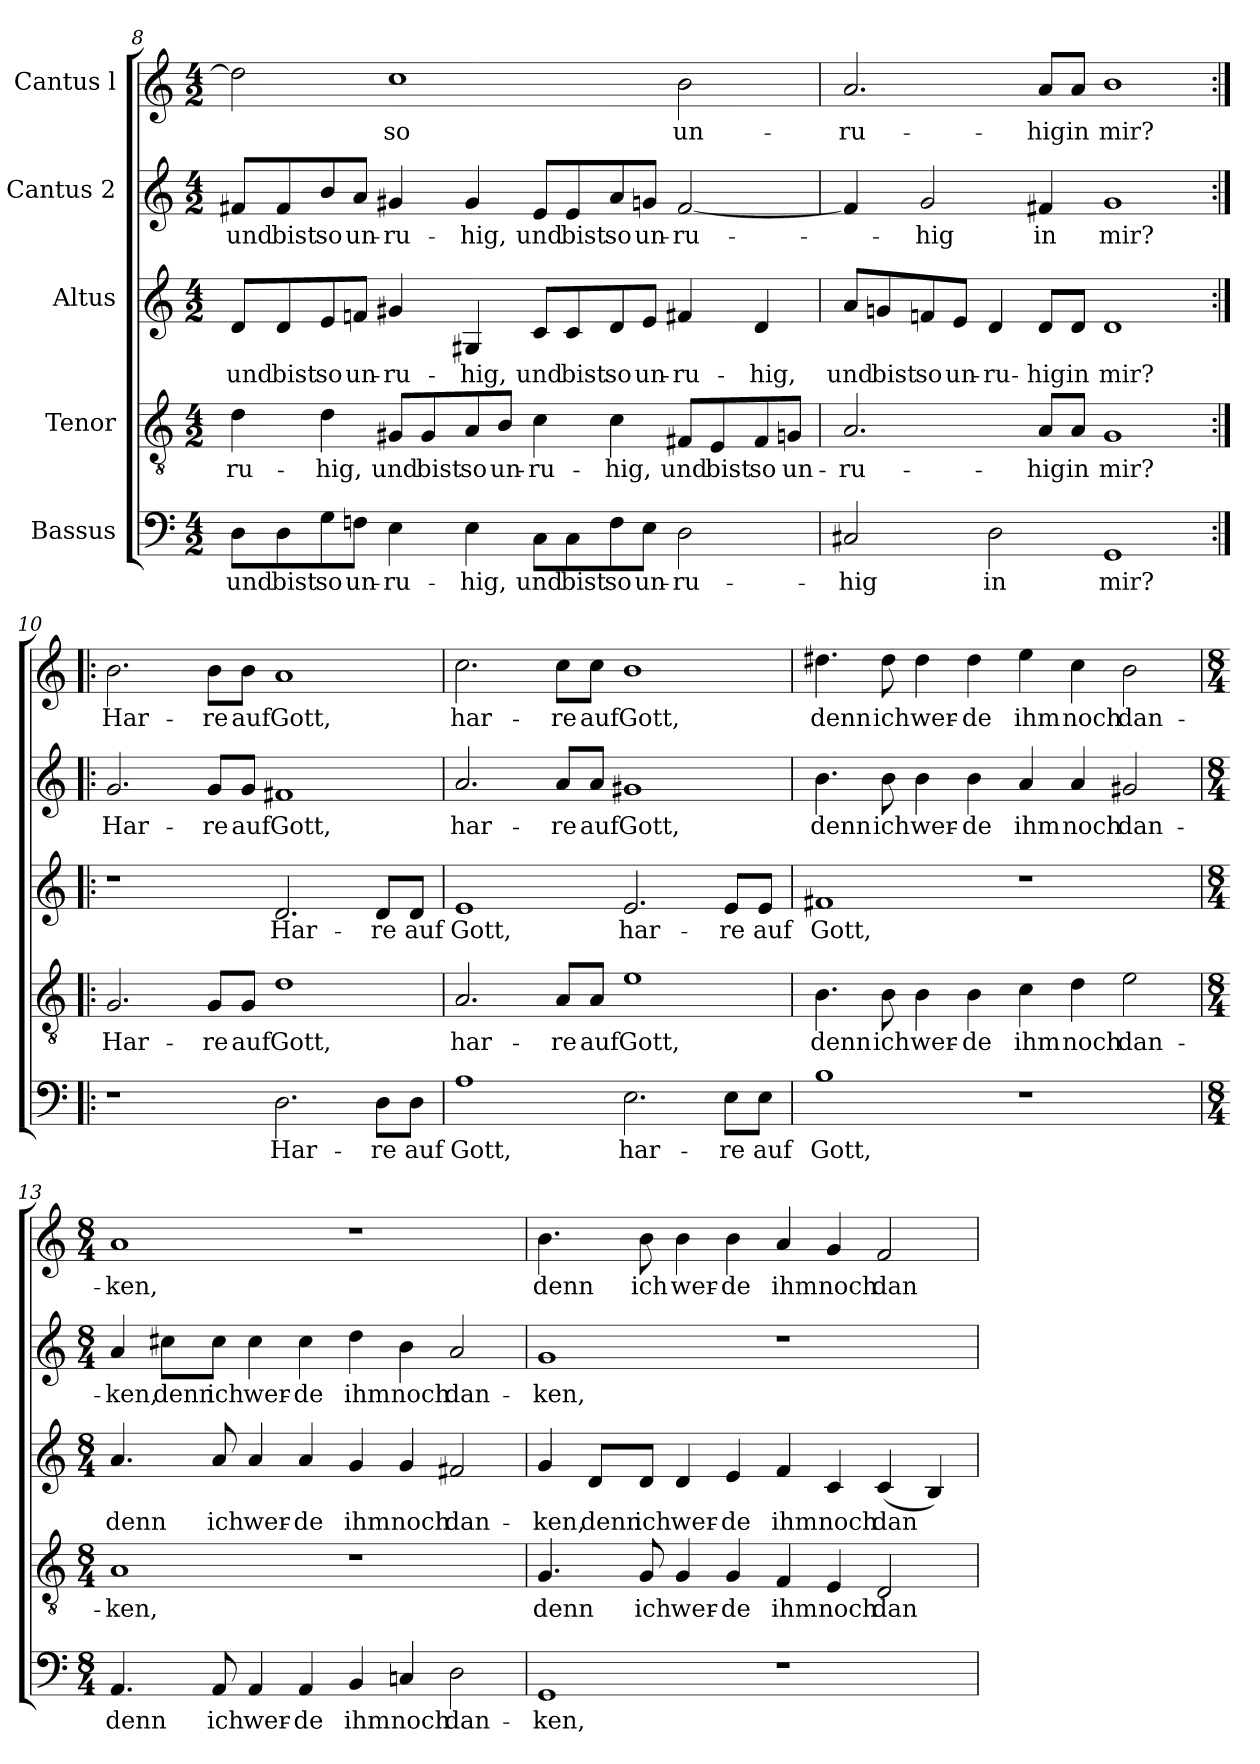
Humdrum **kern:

**kern	**text	**kern	**text	**kern	**text	**kern	**text	**kern	**text
*part5	*part5	*part4	*part4	*part3	*part3	*part2	*part2	*part1	*part1
*staff5	*staff5	*staff4	*staff4	*staff3	*staff3	*staff2	*staff2	*staff1	*staff1
*I"Bassus	*	*I"Tenor	*	*I"Altus	*	*I"Cantus 2	*	*I"Cantus l	*
!!LO:LB:g=z
*clefF4	*	*clefGv2	*	*clefG2	*	*clefG2	*	*clefG2	*
*k[]	*	*k[]	*	*k[]	*	*k[]	*	*k[]	*
*C:	*	*C:	*	*C:	*	*C:	*	*C:	*
*M4/2	*	*M4/2	*	*M4/2	*	*M4/2	*	*M4/2	*
=8	=8	=8	=8	=8	=8	=8	=8	=8	=8
!	!LO:LY:b	!	!LO:LY:b	!	!LO:LY:b	!	!LO:LY:b	!	!
8D\L	und	4d\	-ru-	8d/L	und	8f#X/L	und	2dd\]	.
!	!LO:LY:b	!	!	!	!LO:LY:b	!	!LO:LY:b	!	!
8D\	bist	.	.	8d/	bist	8f#/	bist	.	.
!	!LO:LY:b	!	!LO:LY:b	!	!LO:LY:b	!	!LO:LY:b	!	!
8G\	so	4d\	-hig,	8e/	so	8b/	so	.	.
!	!LO:LY:b	!	!	!	!LO:LY:b	!	!LO:LY:b	!	!
8Fn\J	un-	.	.	8fn/J	un-	8a/J	un-	.	.
!	!LO:LY:b	!	!LO:LY:b	!	!LO:LY:b	!	!LO:LY:b	!	!LO:LY:b
4E\	-ru-	8G#X/L	und	4g#X/	-ru-	4g#X/	-ru-	1cc	so
!	!	!	!LO:LY:b	!	!	!	!	!	!
.	.	8G#/	bist	.	.	.	.	.	.
!	!LO:LY:b	!	!LO:LY:b	!	!LO:LY:b	!	!LO:LY:b	!	!
4E\	-hig,	8A/	so	4G#X/	-hig,	4g#/	-hig,	.	.
!	!	!	!LO:LY:b	!	!	!	!	!	!
.	.	8B/J	un-	.	.	.	.	.	.
!	!LO:LY:b	!	!LO:LY:b	!	!LO:LY:b	!	!LO:LY:b	!	!
8C\L	und	4c\	-ru-	8c/L	und	8e/L	und	.	.
!	!LO:LY:b	!	!	!	!LO:LY:b	!	!LO:LY:b	!	!
8C\	bist	.	.	8c/	bist	8e/	bist	.	.
!	!LO:LY:b	!	!LO:LY:b	!	!LO:LY:b	!	!LO:LY:b	!	!
8F\	so	4c\	-hig,	8d/	so	8a/	so	.	.
!	!LO:LY:b	!	!	!	!LO:LY:b	!	!LO:LY:b	!	!
8E\J	un-	.	.	8e/J	un-	8gn/J	un-	.	.
!	!LO:LY:b	!	!LO:LY:b	!	!LO:LY:b	!	!LO:LY:b	!	!LO:LY:b
2D\	-ru-	8F#X/L	und	4f#X/	-ru-	[2f#/	-ru-	2b\	un-
!	!	!	!LO:LY:b	!	!	!	!	!	!
.	.	8E/	bist	.	.	.	.	.	.
!	!	!	!LO:LY:b	!	!LO:LY:b	!	!	!	!
.	.	8F#/	so	4d/	-hig,	.	.	.	.
!	!	!	!LO:LY:b	!	!	!	!	!	!
.	.	8Gn/J	un-	.	.	.	.	.	.
=9	=9	=9	=9	=9	=9	=9	=9	=9	=9
!	!LO:LY:b	!	!LO:LY:b	!	!LO:LY:b	!	!	!	!LO:LY:b
2C#X/	-hig	2.A/	-ru-	8a/L	und	4f#/]	.	2.a/	-ru-
!	!	!	!	!	!LO:LY:b	!	!	!	!
.	.	.	.	8gn/	bist	.	.	.	.
!	!	!	!	!	!LO:LY:b	!	!LO:LY:b	!	!
.	.	.	.	8fn/	so	2g/	-hig	.	.
!	!	!	!	!	!LO:LY:b	!	!	!	!
.	.	.	.	8e/J	un-	.	.	.	.
!	!LO:LY:b	!	!	!	!LO:LY:b	!	!	!	!
2D\	in	.	.	4d/	-ru-	.	.	.	.
!	!	!	!LO:LY:b	!	!LO:LY:b	!	!LO:LY:b	!	!LO:LY:b
.	.	8A/L	-hig	8d/L	-hig	4f#/	in	8a/L	-hig
!	!	!	!LO:LY:b	!	!LO:LY:b	!	!	!	!LO:LY:b
.	.	8A/J	in	8d/J	in	.	.	8a/J	in
!	!LO:LY:b	!	!LO:LY:b	!	!LO:LY:b	!	!LO:LY:b	!	!LO:LY:b
1GG	mir?	1G	mir?	1d	mir?	1g	mir?	1b	mir?
!!LO:PB:g=z
=10:|!|:	=10:|!|:	=10:|!|:	=10:|!|:	=10:|!|:	=10:|!|:	=10:|!|:	=10:|!|:	=10:|!|:	=10:|!|:
!	!	!	!LO:LY:b	!	!	!	!LO:LY:b	!	!LO:LY:b
1r	.	2.G/	Har-	1r	.	2.g/	Har-	2.b\	Har-
!	!	!	!LO:LY:b	!	!	!	!LO:LY:b	!	!LO:LY:b
.	.	8G/L	-re	.	.	8g/L	-re	8b\L	-re
!	!	!	!LO:LY:b	!	!	!	!LO:LY:b	!	!LO:LY:b
.	.	8G/J	auf	.	.	8g/J	auf	8b\J	auf
!	!LO:LY:b	!	!LO:LY:b	!	!LO:LY:b	!	!LO:LY:b	!	!LO:LY:b
2.D\	Har-	1d	Gott,	2.d/	Har-	1f#X	Gott,	1a	Gott,
!	!LO:LY:b	!	!	!	!LO:LY:b	!	!	!	!
8D\L	-re	.	.	8d/L	-re	.	.	.	.
!	!LO:LY:b	!	!	!	!LO:LY:b	!	!	!	!
8D\J	auf	.	.	8d/J	auf	.	.	.	.
=11	=11	=11	=11	=11	=11	=11	=11	=11	=11
!	!LO:LY:b	!	!LO:LY:b	!	!LO:LY:b	!	!LO:LY:b	!	!LO:LY:b
1A	Gott,	2.A/	har-	1e	Gott,	2.a/	har-	2.cc\	har-
!	!	!	!LO:LY:b	!	!	!	!LO:LY:b	!	!LO:LY:b
.	.	8A/L	-re	.	.	8a/L	-re	8cc\L	-re
!	!	!	!LO:LY:b	!	!	!	!LO:LY:b	!	!LO:LY:b
.	.	8A/J	auf	.	.	8a/J	auf	8cc\J	auf
!	!LO:LY:b	!	!LO:LY:b	!	!LO:LY:b	!	!LO:LY:b	!	!LO:LY:b
2.E\	har-	1e	Gott,	2.e/	har-	1g#X	Gott,	1b	Gott,
!	!LO:LY:b	!	!	!	!LO:LY:b	!	!	!	!
8E\L	-re	.	.	8e/L	-re	.	.	.	.
!	!LO:LY:b	!	!	!	!LO:LY:b	!	!	!	!
8E\J	auf	.	.	8e/J	auf	.	.	.	.
=12	=12	=12	=12	=12	=12	=12	=12	=12	=12
!	!LO:LY:b	!	!LO:LY:b	!	!LO:LY:b	!	!LO:LY:b	!	!LO:LY:b
1B	Gott,	4.B\	denn	1f#X	Gott,	4.b\	denn	4.dd#X\	denn
!	!	!	!LO:LY:b	!	!	!	!LO:LY:b	!	!LO:LY:b
.	.	8B\	ich	.	.	8b\	ich	8dd#\	ich
!	!	!	!LO:LY:b	!	!	!	!LO:LY:b	!	!LO:LY:b
.	.	4B\	wer-	.	.	4b\	wer-	4dd#\	wer-
!	!	!	!LO:LY:b	!	!	!	!LO:LY:b	!	!LO:LY:b
.	.	4B\	-de	.	.	4b\	-de	4dd#\	-de
!	!	!	!LO:LY:b	!	!	!	!LO:LY:b	!	!LO:LY:b
1r	.	4c\	ihm	1r	.	4a/	ihm	4ee\	ihm
!	!	!	!LO:LY:b	!	!	!	!LO:LY:b	!	!LO:LY:b
.	.	4d\	noch	.	.	4a/	noch	4cc\	noch
!	!	!	!LO:LY:b	!	!	!	!LO:LY:b	!	!LO:LY:b
.	.	2e\	dan-	.	.	2g#X/	dan-	2b\	dan-
!!LO:LB:g=z
=13	=13	=13	=13	=13	=13	=13	=13	=13	=13
*M8/4	*	*M8/4	*	*M8/4	*	*M8/4	*	*M8/4	*
!	!LO:LY:b	!	!LO:LY:b	!	!LO:LY:b	!	!LO:LY:b	!	!LO:LY:b
4.AA/	denn	1A	-ken,	4.a/	denn	4a/	-ken,	1a	-ken,
!	!	!	!	!	!	!	!LO:LY:b	!	!
.	.	.	.	.	.	8cc#X\L	denn	.	.
!	!LO:LY:b	!	!	!	!LO:LY:b	!	!LO:LY:b	!	!
8AA/	ich	.	.	8a/	ich	8cc#\J	ich	.	.
!	!LO:LY:b	!	!	!	!LO:LY:b	!	!LO:LY:b	!	!
4AA/	wer-	.	.	4a/	wer-	4cc#\	wer-	.	.
!	!LO:LY:b	!	!	!	!LO:LY:b	!	!LO:LY:b	!	!
4AA/	-de	.	.	4a/	-de	4cc#\	-de	.	.
!	!LO:LY:b	!	!	!	!LO:LY:b	!	!LO:LY:b	!	!
4BB/	ihm	1r	.	4g/	ihm	4dd\	ihm	1r	.
!	!LO:LY:b	!	!	!	!LO:LY:b	!	!LO:LY:b	!	!
4Cn/	noch	.	.	4g/	noch	4b\	noch	.	.
!	!LO:LY:b	!	!	!	!LO:LY:b	!	!LO:LY:b	!	!
2D\	dan-	.	.	2f#X/	dan-	2a/	dan-	.	.
=14	=14	=14	=14	=14	=14	=14	=14	=14	=14
!	!LO:LY:b	!	!LO:LY:b	!	!LO:LY:b	!	!LO:LY:b	!	!LO:LY:b
1GG	-ken,	4.G/	denn	4g/	-ken,	1g	-ken,	4.b\	denn
!	!	!	!	!	!LO:LY:b	!	!	!	!
.	.	.	.	8d/L	denn	.	.	.	.
!	!	!	!LO:LY:b	!	!LO:LY:b	!	!	!	!LO:LY:b
.	.	8G/	ich	8d/J	ich	.	.	8b\	ich
!	!	!	!LO:LY:b	!	!LO:LY:b	!	!	!	!LO:LY:b
.	.	4G/	wer-	4d/	wer-	.	.	4b\	wer-
!	!	!	!LO:LY:b	!	!LO:LY:b	!	!	!	!LO:LY:b
.	.	4G/	-de	4e/	-de	.	.	4b\	-de
!	!	!	!LO:LY:b	!	!LO:LY:b	!	!	!	!LO:LY:b
1r	.	4F/	ihm	4f/	ihm	1r	.	4a/	ihm
!	!	!	!LO:LY:b	!	!LO:LY:b	!	!	!	!LO:LY:b
.	.	4E/	noch	4c/	noch	.	.	4g/	noch
!	!	!	!LO:LY:b	!	!LO:LY:b	!	!	!	!LO:LY:b
.	.	2D/	dan-	(<4c/	dan	.	.	2f/	dan-
.	.	.	.	4B/)	.	.	.	.	.
=	=	=	=	=	=	=	=	=	=
*-	*-	*-	*-	*-	*-	*-	*-	*-	*-
